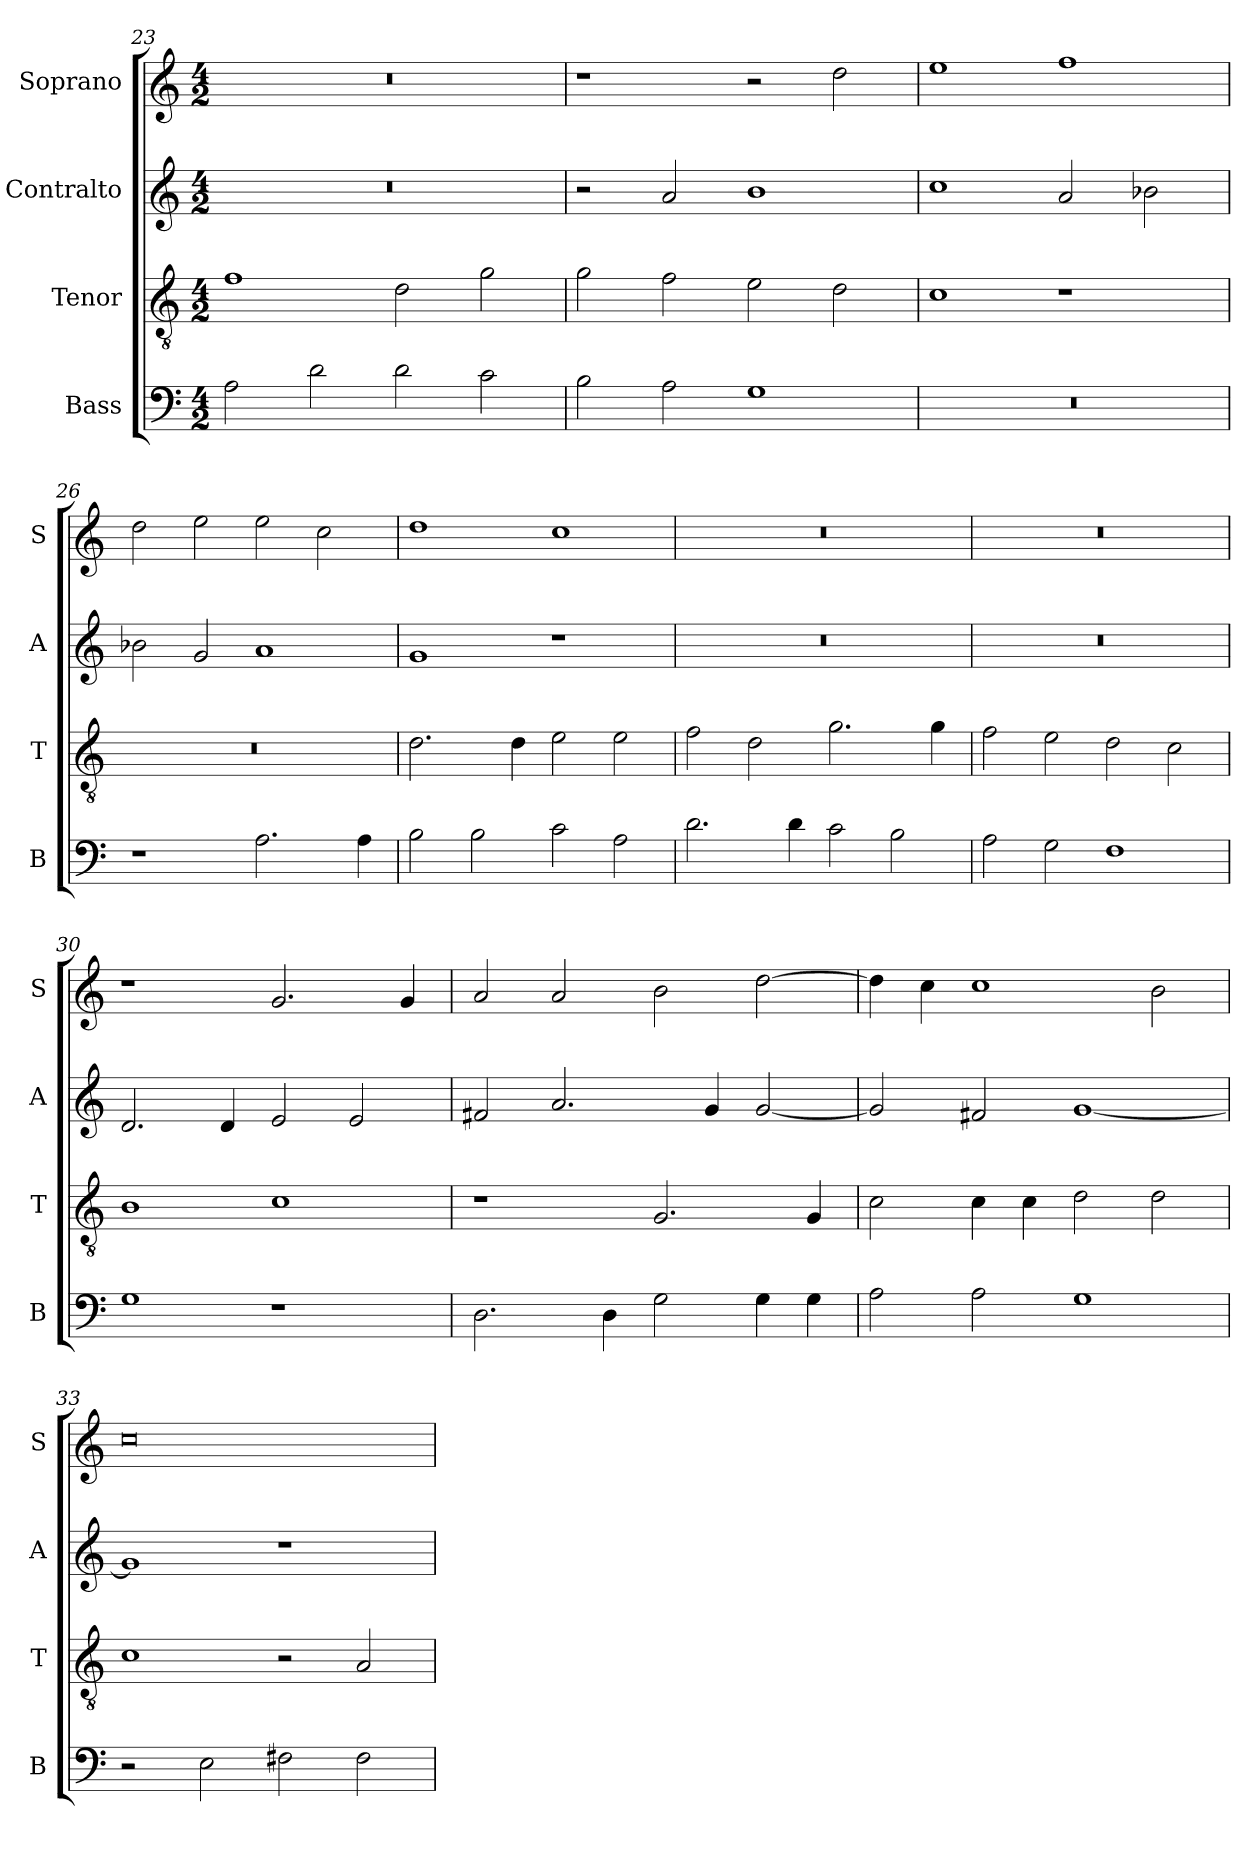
**kern	**kern	**kern	**kern
*part4	*part3	*part2	*part1
*staff4	*staff3	*staff2	*staff1
*I"Bass	*I"Tenor	*I"Contralto	*I"Soprano
*I'B	*I'T	*I'A	*I'S
*clefF4	*clefGv2	*clefG2	*clefG2
*k[]	*k[]	*k[]	*k[]
*G:mix	*G:mix	*G:mix	*G:mix
*M4/2	*M4/2	*M4/2	*M4/2
=23	=23	=23	=23
2A	1f	0r	0r
2d	.	.	.
2d	2d	.	.
2c	2g	.	.
=24	=24	=24	=24
2B	2g	2r	1r
2A	2f	2a	.
1G	2e	1b	2r
.	2d	.	2dd
=25	=25	=25	=25
0r	1c	1cc	1ee
.	1r	2a	1ff
.	.	2b-X	.
=26	=26	=26	=26
1r	0r	2b-X	2dd
.	.	2g	2ee
2.A	.	1a	2ee
.	.	.	2cc
4A	.	.	.
=27	=27	=27	=27
2B	2.d	1g	1dd
2B	.	.	.
.	4d	.	.
2c	2e	1r	1cc
2A	2e	.	.
=28	=28	=28	=28
2.d	2f	0r	0r
.	2d	.	.
4d	.	.	.
2c	2.g	.	.
2B	.	.	.
.	4g	.	.
=29	=29	=29	=29
2A	2f	0r	0r
2G	2e	.	.
1F	2d	.	.
.	2c	.	.
=30	=30	=30	=30
1G	1B	2.d	1r
.	.	4d	.
1r	1c	2e	2.g
.	.	2e	.
.	.	.	4g
=31	=31	=31	=31
2.D	1r	2f#X	2a
.	.	2.a	2a
4D	.	.	.
2G	2.G	.	2b
.	.	4g	.
4G	.	[2g	[2dd
4G	4G	.	.
=32	=32	=32	=32
2A	2c	2g]	4dd]
.	.	.	4cc
2A	4c	2f#X	1cc
.	4c	.	.
1G	2d	[1g	.
.	2d	.	2b
=33	=33	=33	=33
2r	1c	1g]	0cc
2E	.	.	.
2F#X	2r	1r	.
2F#	2A	.	.
=	=	=	=
*-	*-	*-	*-
